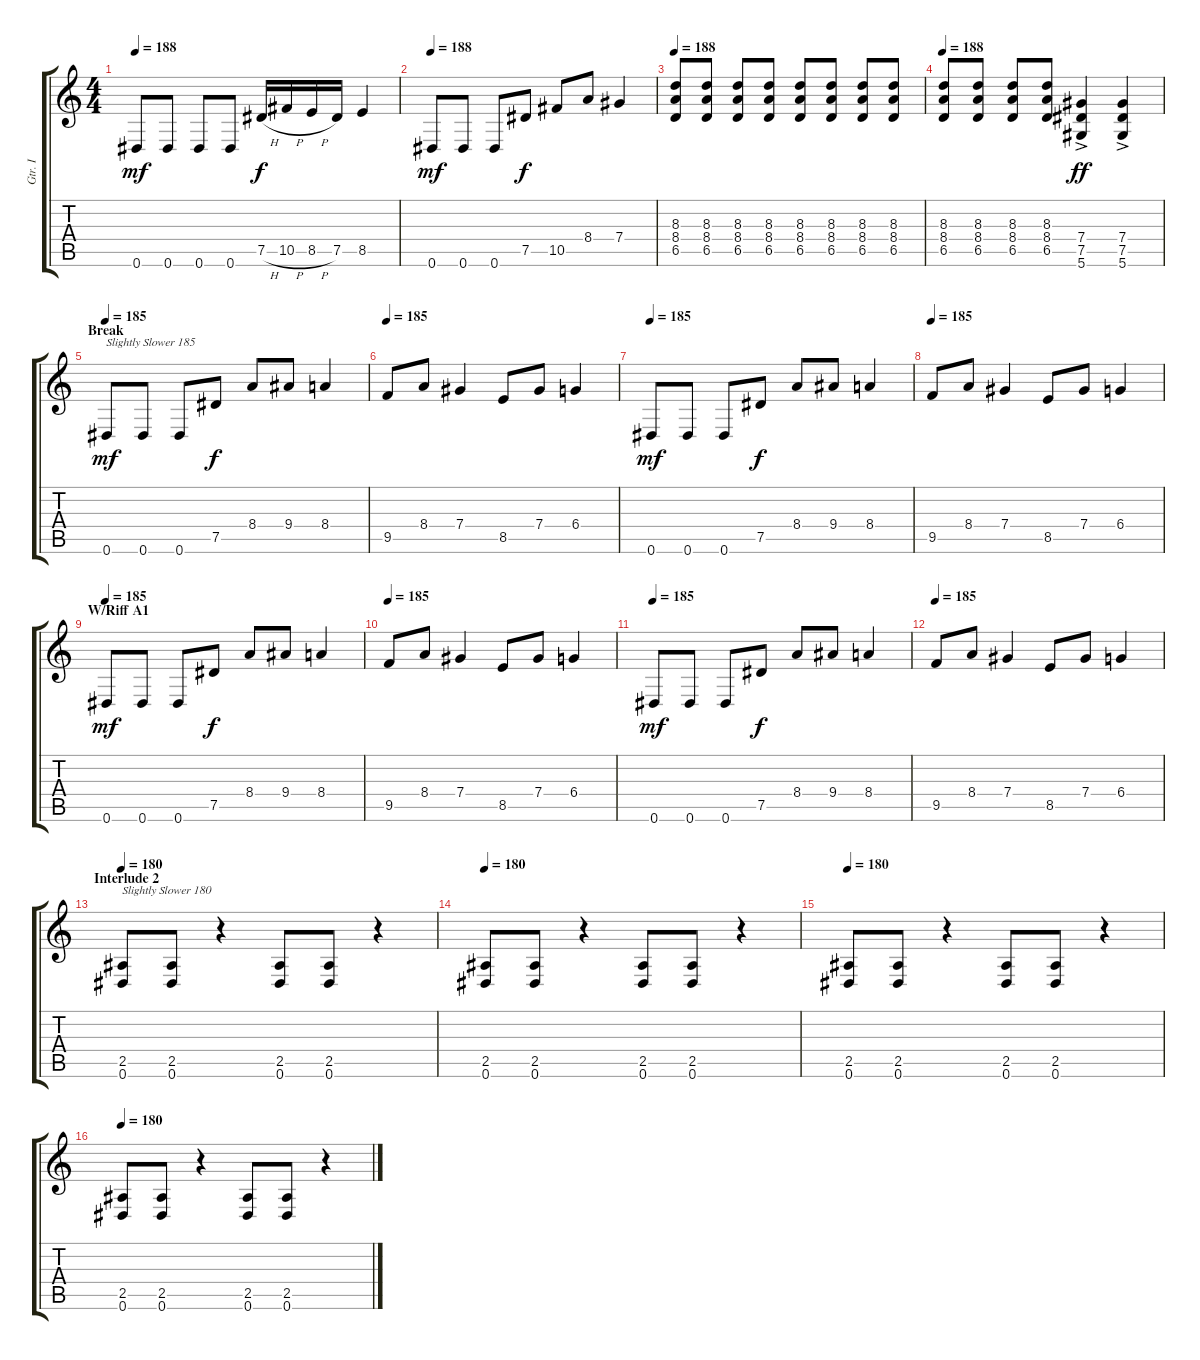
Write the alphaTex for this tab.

\track ("Gtr. I" "Gtr. I") {instrument overdrivenguitar}
\staff {score tabs}
\tuning (Eb4 Bb3 Gb3 Db3 Ab2 Eb2) {hide}
\ts (4 4)
\tempo 188
\clef g2
\ks c
0.6.8{dy mf} 0.6.8 0.6.8 0.6.8 7.5{h}.16{dy f} 10.5{h}.16 8.5{h}.16 7.5.16 8.5.4 |
\tempo 188
0.6.8{dy mf} 0.6.8 0.6.8 7.5.8{dy f} 10.5.8 8.4.8 7.4.4 |
\tempo 188
(8.3 8.4 6.5).8 (8.3 8.4 6.5).8 (8.3 8.4 6.5).8 (8.3 8.4 6.5).8 (8.3 8.4 6.5).8 (8.3 8.4 6.5).8 (8.3 8.4 6.5).8 (8.3 8.4 6.5).8 |
\tempo 188
(8.3 8.4 6.5).8 (8.3 8.4 6.5).8 (8.3 8.4 6.5).8 (8.3 8.4 6.5).8 (7.4 7.5 5.6{ac}).4{dy ff} (7.4 7.5 5.6{ac}).4 |
\section ("" "Break")
\tempo 185
0.6.8{txt "Slightly Slower 185" dy mf} 0.6.8 0.6.8 7.5.8{dy f} 8.4.8 9.4.8 8.4.4 |
\tempo 185
9.5.8 8.4.8 7.4.4 8.5.8 7.4.8 6.4.4 |
\tempo 185
0.6.8{dy mf} 0.6.8 0.6.8 7.5.8{dy f} 8.4.8 9.4.8 8.4.4 |
\tempo 185
9.5.8 8.4.8 7.4.4 8.5.8 7.4.8 6.4.4 |
\section ("" "W/Riff A1")
\tempo 185
0.6.8{dy mf} 0.6.8 0.6.8 7.5.8{dy f} 8.4.8 9.4.8 8.4.4 |
\tempo 185
9.5.8 8.4.8 7.4.4 8.5.8 7.4.8 6.4.4 |
\tempo 185
0.6.8{dy mf} 0.6.8 0.6.8 7.5.8{dy f} 8.4.8 9.4.8 8.4.4 |
\tempo 185
9.5.8 8.4.8 7.4.4 8.5.8 7.4.8 6.4.4 |
\section ("" "Interlude 2")
\tempo 180
(2.5 0.6).8{txt "Slightly Slower 180"} (2.5 0.6).8 r.4 (2.5 0.6).8 (2.5 0.6).8 r.4 |
\tempo 180
(2.5 0.6).8 (2.5 0.6).8 r.4 (2.5 0.6).8 (2.5 0.6).8 r.4 |
\tempo 180
(2.5 0.6).8 (2.5 0.6).8 r.4 (2.5 0.6).8 (2.5 0.6).8 r.4 |
\tempo 180
(2.5 0.6).8 (2.5 0.6).8 r.4 (2.5 0.6).8 (2.5 0.6).8 r.4
